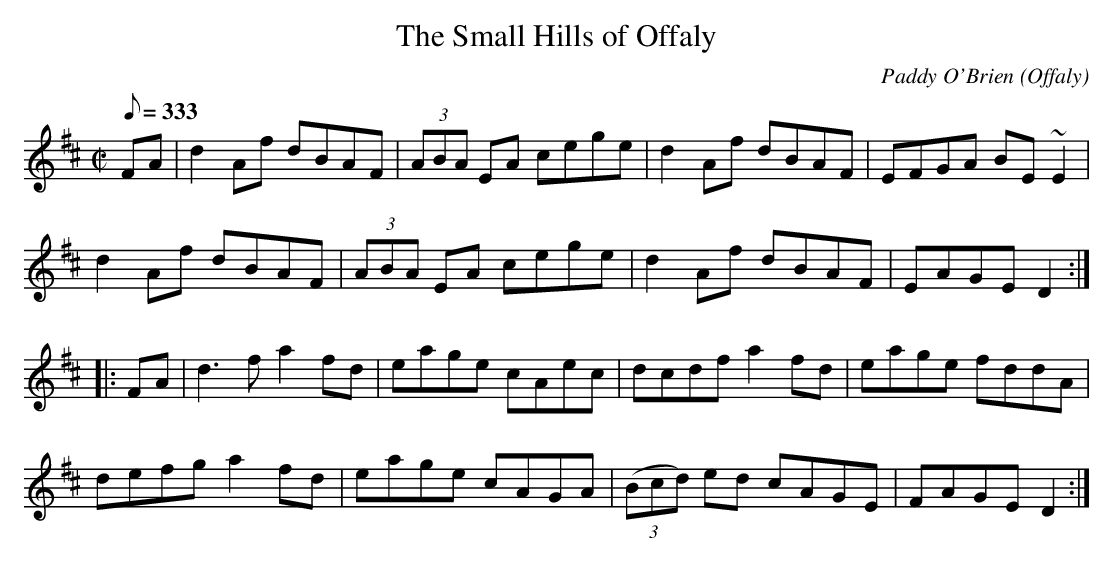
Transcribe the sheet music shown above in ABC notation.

X:1
T:The Small Hills of Offaly
C:Paddy O'Brien (Offaly)
L:1/8
M:C|
Q:333
K:D
FA|d2 Af dBAF|(3ABA EA cege|d2 Af dBAF|EFGA BE ~E2|
d2 Af dBAF|(3ABA EA cege|d2 Af dBAF|EAGE D2:|
|:FA| d3 f a2 fd|eage cAec|dcdf a2 fd|eage fddA|
defg a2 fd|eage cAGA|(3(Bcd) ed cAGE|FAGE D2:|
